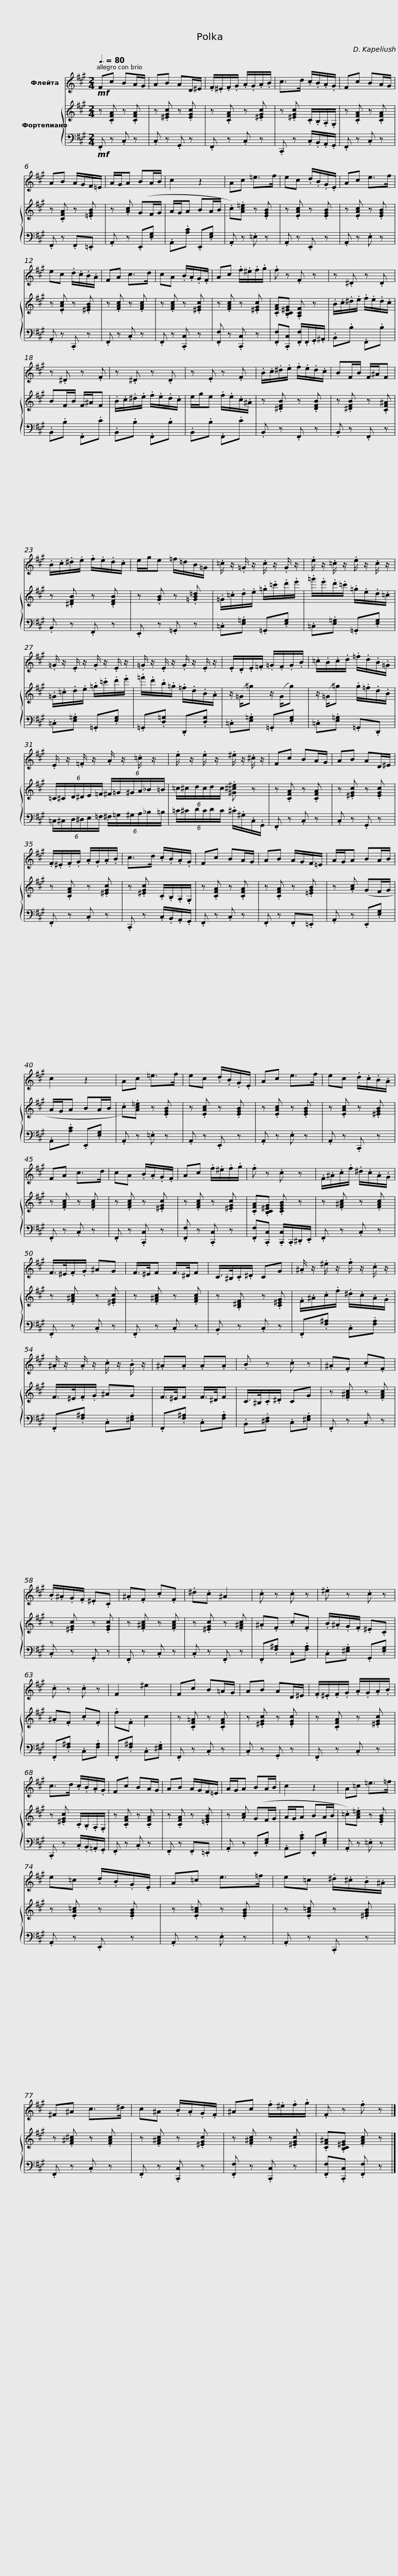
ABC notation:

X:1
%%score 1 { 2 | 3 }
L:1/8
Q:3/8=80
M:2/4
I:linebreak $
K:A
V:1 treble
V:2 treble
V:3 bass
V:1
!mf! Fc BA/G/ | AB AD/^E/ | .F/.^E/.F/.G/ .A/.G/.A/.B/ | c>d .c/.B/.A/.G/ | Fc BA/G/ |$ %5
 AB A/G/F/!courtesy!=E/ | A/G/A BA/B/ | c2 z2 | Ac !courtesy!=e>f | ec .d/.B/.G/.E/ | %10
 Ac e>f |$ ec .d/.c/.B/.A/ | FA c>d | cA .B/.A/.G/.F/ | Ac .f/.^e/.f/.g/ | %15
 .f z .F z | z .^D z .D |$ z .^D z .F | z .^D z .D | z .E z .F | %20
 .B/.c/.^d/.e/ .f/.e/.d/.c/ | BF/B/ F/^A/F |$ .B/.c/.^d/.e/ .f/.e/.d/.c/ | e/g/e =f/!courtesy!=d/B/=G/ | .=c/ z/ .=G/ z/ .c/ z/ .G/ z/ | %25
 .e/ z/ .=c/ z/ .e/ z/ .c/ z/ |$ .=G/ z/ .E/ z/ .G/ z/ .E/ z/ | .=G/ z/ .E/ z/ .G/ z/ .E/ z/ | .E/.D/.E/.=F/ .=G/.F/.G/.B/ | .=c/.B/.c/.d/ .=f/.d/.B/.=G/ |$ %30
 .E/ z/ .=F/ z/ .A/ z/ .=c/ z/ | .e/ z/ .e/ z/ .^e/ z/ .!courtesy!^c/ z/ | Fc BA/G/ |$ AB AD/^E/ | .F/.^E/.F/.G/ .A/.G/.A/.B/ | %35
 c>d .c/.B/.A/.G/ | Fc BA/G/ | AB A/G/F/!courtesy!=E/ | A/G/A BA/B/ |$ c2 z2 | %40
 Ac !courtesy!=e>f | ec .d/.B/.G/.E/ | Ac e>f | ec .d/.c/.B/.A/ | FA c>d | %45
 cA .B/.A/.G/.F/ |$ Ac .f/.^e/.f/.g/ | .f z .c z | .F/.^A/.c/.f/ .^d/.c/.A/.G/ | F/>^E/.F/.G/ ^AG | %50
 F/>^E/F F/>^D/F |$ C/>^B,/.C/.^D/ CG | .^A/ z/ .^e/ z/ .f/ z/ .c/ z/ | .^A/ z/ .A/ z/ .c/ z/ .B/ z/ | .^A.A .A.A |$ %55
 .B z .c z | .^A.F .c.F | .B/.^A/.G/.F/ .^E.C | .^A.F .c.F | .^d.c ^A2 | %60
 .c z .c z |$ .^e z .c z | .c z .c z | F2 ^e2 | Fc B!courtesy!=A/G/ | %65
 AB AD/^E/ | .F/.^E/.F/.G/ .A/.G/.A/.B/ |$ c>d .c/.B/.A/.G/ | Fc BA/G/ | AB A/G/F/!courtesy!=E/ | %70
 A/G/A BA/B/ | c2 z2 | A=c !courtesy!=e>=f |$ e=c .d/.B/.G/.E/ | A=c e>=f | %75
 e=c .^d/.^c/.B/.^A/ | !courtesy!^F^A c>^d | c^A .B/.A/.G/.F/ | ^Ac .f/.^e/.f/.g/ |$ .F z .f z |] %80
V:2
 z .[CFA] z .[CFA] | z .[^EGc] z .[EGc] | z .[CFA] z .[^EGc] | z .[^EGc] .C/.B,/.A,/.G,/ | z .[CFA] z .[CFA] |$ %5
 z .[CFA] z .[!courtesy!=EGB] | z .[Ac] (GF/G/ | A/G/A BA/B/ | .c).[Ac!courtesy!=e] z .[EGB] | z .[EAc] z .[EGB] | %10
 z .[EAc] z .[EGB] |$ z .[EAc] z .[^EGB] | z .[FAc] z .[FAc] | z .[FAc] z .[^EGc] | z .[FAc] z .[^EGc] | %15
 .[CFA].[B,C^EG] .[A,CF] z | .B/.c/.^d/.e/ .f/.e/.d/.c/ |$ BF/B/ F/^A/F | .B/.c/.^d/.e/ .f/.e/.d/.c/ | e/g/e .f/.e/.c/.^A/ | %20
 z .[^DFB] z .[DFB] | z .[^DFB] z .[CF^A] |$ z .[^DFB] z .[DFB] | z .[GB] z .[=GB!courtesy!=d] | .=G/.=c/.d/.e/ .=g/.=c'/.d'/.e'/ | %25
 .=g'/.e'/.d'/.=c'/ .=g/.e/.d/.=c/ |$ .=G/.=c/.d/.e/ .=g/.=c'/.d'/.e'/ | .=f'/.d'/.b/.=g/ .=f/.d/.B/.A/ | z/ (=G/=g) z/ (G/g) | z/ (=G/=g) .g/.=f/.d/.B/ |$ %30
 (6:4:6=C/^C/D/^D/E/=F/ (6:4:6^F/=G/^G/A/_B/=B/ | (6:4:6=c/^c/d/c/d/c/ .[!courtesy!^G!courtesy!^c^e] z | z .[CFA] z .[CFA] |$ z .[^EGc] z .[EGc] | z .[CFA] z .[^EGc] | %35
 z .[^EGc] .C/.B,/.A,/.G,/ | z .[CFA] z .[CFA] | z .[CFA] z .[!courtesy!=EGB] | z .[Ac] (GF/G/ |$ A/G/A BA/B/ | %40
 .c).[Ac=e] z .[EGB] | z .[EAc] z .[EGB] | z .[EAc] z .[EGB] | z .[EAc] z .[^EGB] | z .[FAc] z .[FAc] | %45
 z .[FAc] z .[^EGc] |$ z .[FAc] z .[^EGc] | .[CFA].[B,C^EG] .[CEGB] z | z .[F^Ac] z .[FAc] | z .[F^Ac] z .[^EGc] | %50
 z .[F^Ac] z .[FAc] |$ z .[B,^DF] z .[C^EG] | .F/.^A/.c/.f/ .^d/.c/.A/.G/ | F/>^E/.F/.G/ ^AG | F/>^E/F F/>^D/F |$ %55
 C/>^B,/.C/.^D/ CG | z .[F^Ac] z .[FAc] | z .[^EGc] z .[EGc] | z .[F^Ac] z .[FAc] | z .[^EGc] z .[F^Ac] | %60
 .^A.F .c.F |$ .B/.^A/.G/.F/ .^E.C | .^A.F .c.F | .f.F c2 | z .[CF!courtesy!=A] z .[CFA] | %65
 z .[^EGc] z .[EGc] | z .[CFA] z .[^EGc] |$ z .[^EGc] .C/.B,/.A,/.G,/ | z .[CFA] z .[CFA] | z .[CFA] z .[!courtesy!=EGB] | %70
 z .[Ac] (GF/G/ | A/G/A BA/B/ | .=c).[Ac=e] z .[EGB] |$ z .[EA=c] z .[EGB] | z .[EA=c] z .[EGB] | %75
 z .[EA=c] z .[^EGB] | z .[F^A!courtesy!^c] z .[FAc] | z .[F^Ac] z .[^EGc] | z .[F^Ac] z .[^EGc] |$ .[CF^A].[B,C^EG] .[FAc] z |] %80
V:3
!mf! .F,, z .C, z | .C, z .G,, z | .F,, z .C, z | .C,, z .C,/.B,,/.A,,/.G,,/ | .F,, z .C, z |$ %5
 .F,, z .F,,.!courtesy!=E,, | .A,, z .E,,.[E,G,] | .A,,.[A,C] .E,,.[E,G,] | .A,, z .!courtesy!=E, z | .A,, z .E,, z | %10
 .A,, z .E, z |$ .A,, z .C,, z | .F,, z .C, z | .F,, z .[C,,C,] z | .[F,,F,] z .[C,,C,] z | %15
 .[F,,F,].[C,,C,] .[F,,F,]/.F,,/.G,,/.^A,,/ | .B,,.B, .F,,.B, |$ .B,,.B, .F,,.C | .B,,.B, .F,,.B, | .B,,.B, .F,,.C | %20
 .B,, z .F,, z | .B,, z .F,, z |$ .B,, z .F,, z | .E,, z .=G,, z | .=C,.[E,=G,] .=G,,.[E,G,] | %25
 .=C,.[E,=G,] .=G,,.[E,G,] |$ .=C,.[E,=G,] .=G,,.[E,G,] | .=G,,.[D,=G,] .D,,.[D,G,] | .=C,.[E,=G,] .=G,,.[E,G,] | .=C,.[E,=G,] .=G,,.D,, |$ %30
 (6:4:6=C,/^C,/D,/^D,/E,/=F,/ (6:4:6^F,/=G,/^G,/A,/_B,/=B,/ | (6:4:6=C/^C/D/C/D/C/ .!courtesy!^C/.!courtesy!^G,/.C,/.G,,/ | .F,, z .C, z |$ .C, z .G,, z | .F,, z .C, z | %35
 .C,, z .C,/.B,,/.A,,/.G,,/ | .F,, z .C, z | .F,, z .F,,.!courtesy!=E,, | .A,, z .E,,.[E,G,] |$ .A,,.[A,C] .E,,.[E,G,] | %40
 .A,, z .!courtesy!=E, z | .A,, z .E,, z | .A,, z .E, z | .A,, z .C,, z | .F,, z .C, z | %45
 .F,, z .[C,,C,] z |$ .[F,,F,] z .[C,,C,] z | .[F,,F,].[C,,C,] .[C,,C,]/.C,,/.^D,,/.E,,/ | .F,, z .C, z | .F,, z .C, z | %50
 .F,, z .C, z |$ .B,, z .C, z | .F,,.[F,^A,] .C,.[F,A,] | .F,,.[F,^A,] .C,.[^E,G,] | .F,,.[F,^A,] .C,.[F,A,] |$ %55
 .B,,.[^D,F,] .C,.[^E,G,] | .F,, z .C, z | .C, z .G,, z | .F,, z .C, z | .C, z .F,, z | %60
 .F,,.[F,^A,] .C,.[F,A,] |$ .C,.[^E,G,] .G,,.[E,G,] | .F,,.[F,^A,] .C,.[F,A,] | .F,,.[F,^A,] .C,.[^E,G,] | .F,, z .C, z | %65
 .C, z .G,, z | .F,, z .C, z |$ .C,, z .C,/.B,,/.!courtesy!=A,,/.G,,/ | .F,, z .C, z | .F,, z .F,,.!courtesy!=E,, | %70
 .A,, z .E,,.[E,G,] | .A,,.[A,C] .E,,.[E,G,] | .A,, z .!courtesy!=E, z |$ .A,, z .E,, z | .A,, z .E, z | %75
 .A,, z .C,, z | .F,, z .C, z | .F,, z .[C,,C,] z | .[F,,F,] z .[C,,C,] z |$ .[F,,F,].[C,,C,] .[F,,F,] z |] %80
